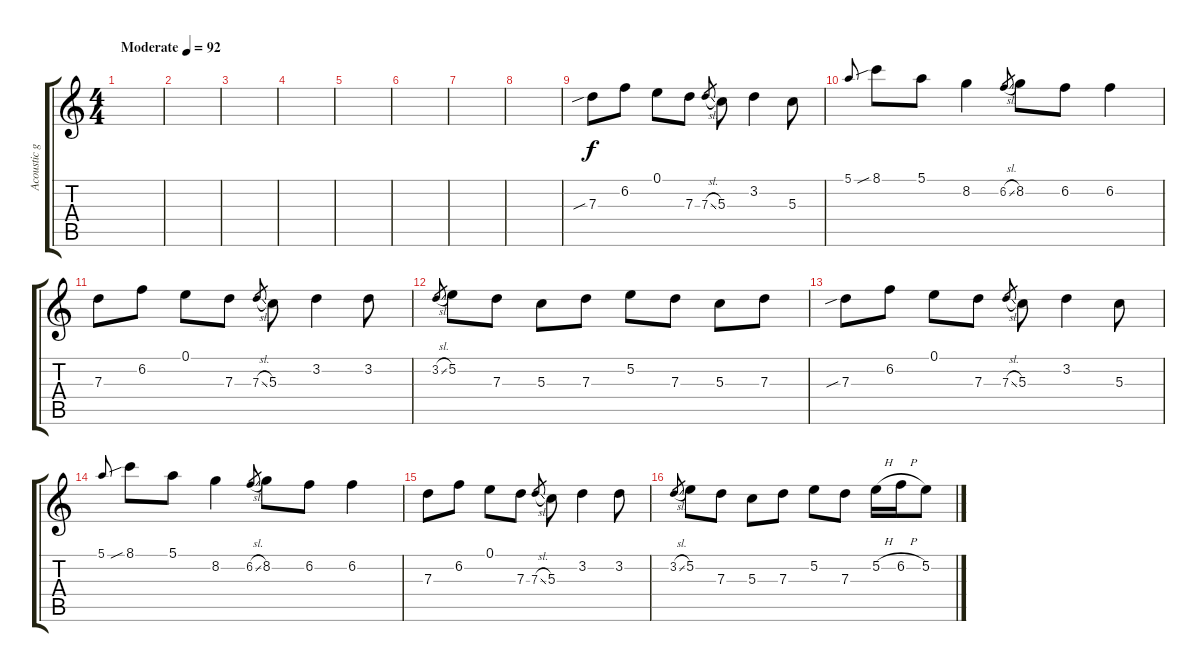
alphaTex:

\track ("Acoustic guitar 2" "Acoustic g") {instrument acousticguitarsteel}
\staff {score tabs}
\tuning (E4 B3 G3 D3 A2 E2) {hide}
\ts (4 4)
\tempo (92 "Moderate")
\clef g2
\ks c
|
|
|
|
|
|
|
|
7.3{sib}.8 6.2.8 0.1.8 7.3.8 7.3{sl}.8{gr} 5.3.8 3.2.4 5.3.8 |
5.1.8{gr onbeat} 8.1{sib}.8 5.1.8 8.2.4 6.2{sl}.8{gr} 8.2.8 6.2.8 6.2.4 |
7.3.8 6.2.8 0.1.8 7.3.8 7.3{sl}.8{gr} 5.3.8 3.2.4 3.2.8 |
3.2{sl}.8{gr} 5.2.8 7.3.8 5.3.8 7.3.8 5.2.8 7.3.8 5.3.8 7.3.8 |
7.3{sib}.8 6.2.8 0.1.8 7.3.8 7.3{sl}.8{gr} 5.3.8 3.2.4 5.3.8 |
5.1.8{gr onbeat} 8.1{sib}.8 5.1.8 8.2.4 6.2{sl}.8{gr} 8.2.8 6.2.8 6.2.4 |
7.3.8 6.2.8 0.1.8 7.3.8 7.3{sl}.8{gr} 5.3.8 3.2.4 3.2.8 |
3.2{sl}.8{gr} 5.2.8 7.3.8 5.3.8 7.3.8 5.2.8 7.3.8 5.2{h}.16 6.2{h}.16 5.2.8
